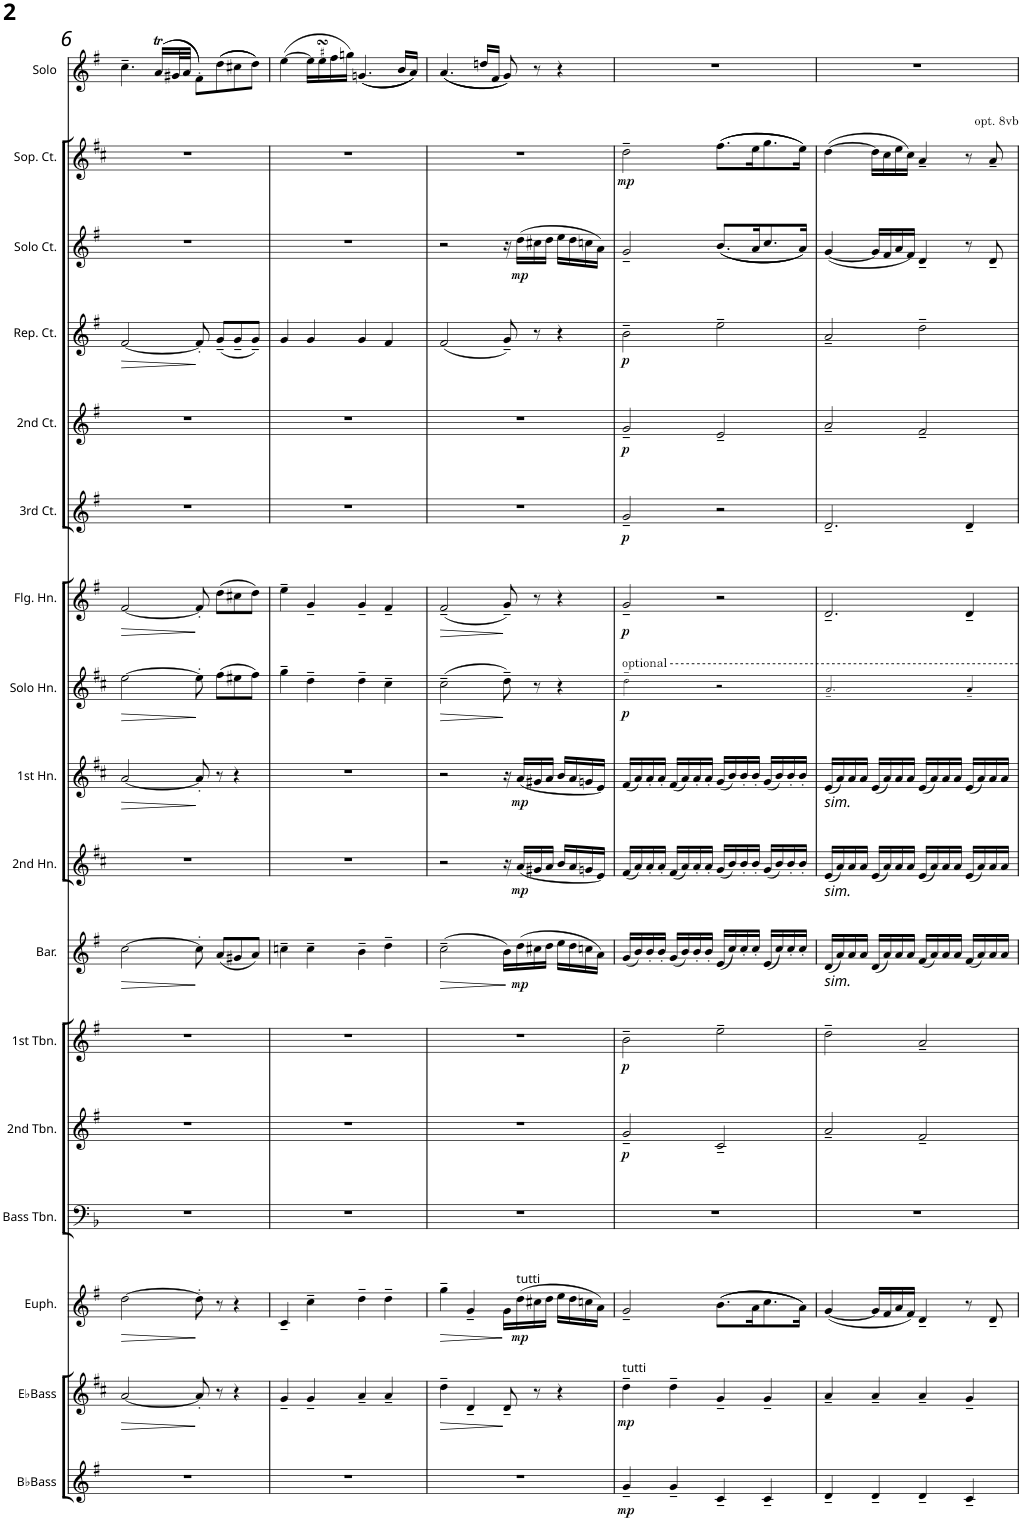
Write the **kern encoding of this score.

**kern	**dynam	**kern	**dynam	**kern	**dynam	**kern	**kern	**dynam	**kern	**dynam	**kern	**dynam	**kern	**dynam	**kern	**dynam	**kern	**dynam	**kern	**dynam	**kern	**dynam	**kern	**dynam	**kern	**dynam	**kern	**dynam	**kern	**dynam	**kern
*part17	*part17	*part16	*part16	*part15	*part15	*part14	*part13	*part13	*part12	*part12	*part11	*part11	*part10	*part10	*part9	*part9	*part8	*part8	*part7	*part7	*part6	*part6	*part5	*part5	*part4	*part4	*part3	*part3	*part2	*part2	*part1
*staff17	*staff17	*staff16	*staff16	*staff15	*staff15	*staff14	*staff13	*staff13	*staff12	*staff12	*staff11	*staff11	*staff10	*staff10	*staff9	*staff9	*staff8	*staff8	*staff7	*staff7	*staff6	*staff6	*staff5	*staff5	*staff4	*staff4	*staff3	*staff3	*staff2	*staff2	*staff1
*I"BbBass	*	*I"EbBass	*	*I"BbEuphonium	*	*I"Bass Trombone	*I"2nd BbTrombone	*	*I"1st BbTrombone	*	*I"BbBaritone	*	*I"2nd EbHorn	*	*I"1st EbHorn	*	*I"Solo EbHorn	*	*I"BbFlugelhorn	*	*I"3rd BbCornet	*	*I"2nd BbCornet	*	*I"BbRepiano Cornet	*	*I"BbSolo Cornet	*	*I"EbSoprano Cornet	*	*I"Soloist in Bb
*I'BbBass	*	*I'EbBass	*	*	*	*I'Bass Tbn.	*I'2nd Tbn.	*	*I'1st Tbn.	*	*I'Bar.	*	*I'2nd Hn.	*	*I'1st Hn.	*	*I'Solo Hn.	*	*	*	*I'3rd Ct.	*	*I'2nd Ct.	*	*	*	*	*	*	*	*I'Solo
!!LO:PB:g=z
*clefG2	*	*clefG2	*	*clefG2	*	*clefF4	*clefG2	*	*clefG2	*	*clefG2	*	*clefG2	*	*clefG2	*	*clefG2	*	*clefG2	*	*clefG2	*	*clefG2	*	*clefG2	*	*clefG2	*	*clefG2	*	*clefG2
*Trd15c26	*	*Trd12c21	*	*Trd8c14	*	*	*Trd8c14	*	*Trd8c14	*	*Trd4c7	*	*Trd4c7	*	*Trd4c7	*	*Trd4c7	*	*Trd1c2	*	*Trd1c2	*	*Trd1c2	*	*Trd1c2	*	*Trd1c2	*	*Trd1c2	*	*Trd1c2
*k[f#]	*	*k[f#c#]	*	*k[f#]	*	*k[b-]	*k[f#]	*	*k[f#]	*	*k[f#]	*	*k[f#c#]	*	*k[f#c#]	*	*k[f#c#]	*	*k[f#]	*	*k[f#]	*	*k[f#]	*	*k[f#]	*	*k[f#]	*	*k[f#c#]	*	*k[f#]
*M2/2	*	*M2/2	*	*M2/2	*	*M2/2	*M2/2	*	*M2/2	*	*M2/2	*	*M2/2	*	*M2/2	*	*M2/2	*	*M2/2	*	*M2/2	*	*M2/2	*	*M2/2	*	*M2/2	*	*M2/2	*	*M2/2
*met(c|)	*	*met(c|)	*	*met(c|)	*	*met(c|)	*met(c|)	*	*met(c|)	*	*met(c|)	*	*met(c|)	*	*met(c|)	*	*met(c|)	*	*met(c|)	*	*met(c|)	*	*met(c|)	*	*met(c|)	*	*met(c|)	*	*met(c|)	*	*met(c|)
=6	=6	=6	=6	=6	=6	=6	=6	=6	=6	=6	=6	=6	=6	=6	=6	=6	=6	=6	=6	=6	=6	=6	=6	=6	=6	=6	=6	=6	=6	=6	=6
!	!	!	!LO:HP:b	!	!LO:HP:b	!	!	!	!	!	!	!LO:HP:b	!	!	!	!LO:HP:b	!	!LO:HP:b	!	!LO:HP:b	!	!	!	!	!	!LO:HP:b	!	!	!	!	!
1r	.	[2a/	>	[2dd\	>	1r	1r	.	1r	.	[2cc\	>	1r	.	[2a/	>	[2ee\	>	[2f#/	>	1r	.	1r	.	[2f#/	>	1r	.	1r	.	4.cc~\
.	.	.	.	.	.	.	.	.	.	.	.	.	.	.	.	.	.	.	.	.	.	.	.	.	.	.	.	.	.	.	((16aT/LL
.	.	.	.	.	.	.	.	.	.	.	.	.	.	.	.	.	.	.	.	.	.	.	.	.	.	.	.	.	.	.	32g#X/L
.	.	.	.	.	.	.	.	.	.	.	.	.	.	.	.	.	.	.	.	.	.	.	.	.	.	.	.	.	.	.	32a/JJJ
.	.	8a'/]	]	8dd'\]	]	.	.	.	.	.	8cc'\]	]	.	.	8a'/]	]	8ee'\]	]	8f#'/]	]	.	.	.	.	8f#'/]	]	.	.	.	.	8f#'>\L))
.	.	8r	.	8r	.	.	.	.	.	.	(8a/L	.	.	.	8r	.	(8ff#\L	.	(8dd\L	.	.	.	.	.	(8g~/L	.	.	.	.	.	((8dd\
.	.	4r	.	4r	.	.	.	.	.	.	8g#X/	.	.	.	4r	.	8ee#X\	.	8cc#X\	.	.	.	.	.	8g~/	.	.	.	.	.	8cc#X\
.	.	.	.	.	.	.	.	.	.	.	8a/J)	.	.	.	.	.	8ff#\J)	.	8dd\J)	.	.	.	.	.	8g~/J)	.	.	.	.	.	8dd\J))
=7	=7	=7	=7	=7	=7	=7	=7	=7	=7	=7	=7	=7	=7	=7	=7	=7	=7	=7	=7	=7	=7	=7	=7	=7	=7	=7	=7	=7	=7	=7	=7
1r	.	4g~/	.	4c~/	.	1r	1r	.	1r	.	4ccn~\	.	1r	.	1r	.	4gg~\	.	4ee~\	.	1r	.	1r	.	4g/	.	1r	.	1r	.	([4ee\
.	.	4g~/	.	4cc~\	.	.	.	.	.	.	4cc~\	.	.	.	.	.	4dd~\	.	4g~/	.	.	.	.	.	4g/	.	.	.	.	.	16ee\LL]
!	!	!	!	!	!	!	!	!	!	!	!	!	!	!	!	!	!	!	!	!	!	!	!	!	!	!	!	!	!	!	!LO:TURN:lacc=#
.	.	.	.	.	.	.	.	.	.	.	.	.	.	.	.	.	.	.	.	.	.	.	.	.	.	.	.	.	.	.	16eesSss\
.	.	.	.	.	.	.	.	.	.	.	.	.	.	.	.	.	.	.	.	.	.	.	.	.	.	.	.	.	.	.	16ff#\
.	.	.	.	.	.	.	.	.	.	.	.	.	.	.	.	.	.	.	.	.	.	.	.	.	.	.	.	.	.	.	16ggn\JJ)
.	.	4a~/	.	4dd~\	.	.	.	.	.	.	4b~\	.	.	.	.	.	4dd~\	.	4g~/	.	.	.	.	.	4g/	.	.	.	.	.	((4.gn/
.	.	4a~/	.	4dd~\	.	.	.	.	.	.	4dd~\	.	.	.	.	.	4cc#~\	.	4f#~/	.	.	.	.	.	4f#/	.	.	.	.	.	.
.	.	.	.	.	.	.	.	.	.	.	.	.	.	.	.	.	.	.	.	.	.	.	.	.	.	.	.	.	.	.	16b/LL
.	.	.	.	.	.	.	.	.	.	.	.	.	.	.	.	.	.	.	.	.	.	.	.	.	.	.	.	.	.	.	16a/JJ))
=8	=8	=8	=8	=8	=8	=8	=8	=8	=8	=8	=8	=8	=8	=8	=8	=8	=8	=8	=8	=8	=8	=8	=8	=8	=8	=8	=8	=8	=8	=8	=8
!	!	!	!LO:HP:b	!	!LO:HP:b	!	!	!	!	!	!	!LO:HP:b	!	!	!	!	!	!LO:HP:b	!	!LO:HP:b	!	!	!	!	!	!	!	!	!	!	!
1r	.	4dd~\	>	4gg~\	>	1r	1r	.	1r	.	(2cc~\	>	2r	.	2r	.	(2cc#~\	>	(2f#~/	>	1r	.	1r	.	(2f#/	.	2r	.	1r	.	((4.a/
.	.	4d~/	.	4g~/	.	.	.	.	.	.	.	.	.	.	.	.	.	.	.	.	.	.	.	.	.	.	.	.	.	.	.
.	.	.	.	.	.	.	.	.	.	.	.	.	.	.	.	.	.	.	.	.	.	.	.	.	.	.	.	.	.	.	16ddn/LL
.	.	.	.	.	.	.	.	.	.	.	.	.	.	.	.	.	.	.	.	.	.	.	.	.	.	.	.	.	.	.	16f#/JJ
.	.	8d~/	]	16g\LL	]	.	.	.	.	.	16b\LL)	.	16r	.	16r	.	8dd~\)	]	8g~/)	]	.	.	.	.	8g~/)	.	16r	.	.	.	8g/))
!	!	!	!	!LO:TX:a:t=tutti	!	!	!	!	!	!	!	!	!	!	!	!	!	!	!	!	!	!	!	!	!	!	!	!	!	!	!
!	!	!	!	!	!LO:DY:b	!	!	!	!	!	!	!LO:DY:n=1:b	!	!LO:DY:b	!	!LO:DY:b	!	!	!	!	!	!	!	!	!	!	!	!LO:DY:b	!	!	!
.	.	.	.	(16dd\	mp	.	.	.	.	.	(16dd\	] mp	(16a/LL	mp	(16a/LL	mp	.	.	.	.	.	.	.	.	.	.	(16dd\LL	mp	.	.	.
.	.	8r	.	16cc#X\	.	.	.	.	.	.	16cc#X\	.	16g#X/	.	16g#X/	.	8r	.	8r	.	.	.	.	.	8r	.	16cc#X\	.	.	.	8r
.	.	.	.	16dd\JJ	.	.	.	.	.	.	16dd\JJ	.	16a/JJ	.	16a/JJ	.	.	.	.	.	.	.	.	.	.	.	16dd\JJ	.	.	.	.
.	.	4r	.	16ee\LL	.	.	.	.	.	.	16ee\LL	.	16b/LL	.	16b/LL	.	4r	.	4r	.	.	.	.	.	4r	.	16ee\LL	.	.	.	4r
.	.	.	.	16dd\	.	.	.	.	.	.	16dd\	.	16a/	.	16a/	.	.	.	.	.	.	.	.	.	.	.	16dd\	.	.	.	.
.	.	.	.	16ccn\	.	.	.	.	.	.	16ccn\	.	16gn/	.	16gn/	.	.	.	.	.	.	.	.	.	.	.	16ccn\	.	.	.	.
.	.	.	.	16a\JJ)	.	.	.	.	.	.	16a\JJ)	.	16e/JJ)	.	16e/JJ)	.	.	.	.	.	.	.	.	.	.	.	16a\JJ)	.	.	.	.
=9	=9	=9	=9	=9	=9	=9	=9	=9	=9	=9	=9	=9	=9	=9	=9	=9	=9	=9	=9	=9	=9	=9	=9	=9	=9	=9	=9	=9	=9	=9	=9
!	!	!	!	!	!	!	!	!	!	!	!	!	!	!	!	!	!LO:TX:a:t=optional	!	!	!	!	!	!	!	!	!	!	!	!	!	!
!	!	!LO:TX:a:t=tutti	!	!	!	!	!	!	!	!	!	!	!	!	!	!	!	!	!	!	!	!	!	!	!	!	!	!	!	!	!
!	!LO:DY:b	!	!LO:DY:b	!	!	!	!	!LO:DY:b	!	!LO:DY:b	!	!	!	!	!	!	!	!LO:DY:b	!	!LO:DY:b	!	!LO:DY:b	!	!LO:DY:b	!	!LO:DY:b	!	!	!	!LO:DY:b	!
4g~/	mp	4dd~\	mp	2g~/	.	1r	2g~/	p	2b~\	p	(16g/LL	.	(16f#/LL	.	(16f#/LL	.	2dd~!\	p	2g~/	p	2g~/	p	2g~/	p	2b~\	p	2g~/	.	2dd~\	mp	1r
.	.	.	.	.	.	.	.	.	.	.	16b/)	.	16a/)	.	16a/)	.	.	.	.	.	.	.	.	.	.	.	.	.	.	.	.
.	.	.	.	.	.	.	.	.	.	.	16b'/	.	16a'/	.	16a'/	.	.	.	.	.	.	.	.	.	.	.	.	.	.	.	.
.	.	.	.	.	.	.	.	.	.	.	16b'/JJ	.	16a'/JJ	.	16a'/JJ	.	.	.	.	.	.	.	.	.	.	.	.	.	.	.	.
4g~/	.	4dd~\	.	.	.	.	.	.	.	.	(16g/LL	.	(16f#/LL	.	(16f#/LL	.	.	.	.	.	.	.	.	.	.	.	.	.	.	.	.
.	.	.	.	.	.	.	.	.	.	.	16b/)	.	16a/)	.	16a/)	.	.	.	.	.	.	.	.	.	.	.	.	.	.	.	.
.	.	.	.	.	.	.	.	.	.	.	16b'/	.	16a'/	.	16a'/	.	.	.	.	.	.	.	.	.	.	.	.	.	.	.	.
.	.	.	.	.	.	.	.	.	.	.	16b'/JJ	.	16a'/JJ	.	16a'/JJ	.	.	.	.	.	.	.	.	.	.	.	.	.	.	.	.
4c~/	.	4g~/	.	((8.b\L	.	.	2c~/	.	2ee~\	.	(16e/LL	.	(16g/LL	.	(16g/LL	.	2r	.	2r	.	2r	.	2e~/	.	2ee~\	.	((8.b/L	.	((8.ff#\L	.	.
.	.	.	.	.	.	.	.	.	.	.	16cc/)	.	16b/)	.	16b/)	.	.	.	.	.	.	.	.	.	.	.	.	.	.	.	.
.	.	.	.	.	.	.	.	.	.	.	16cc'/	.	16b'/	.	16b'/	.	.	.	.	.	.	.	.	.	.	.	.	.	.	.	.
.	.	.	.	16a\K	.	.	.	.	.	.	16cc'/JJ	.	16b'/JJ	.	16b'/JJ	.	.	.	.	.	.	.	.	.	.	.	16a/K	.	16ee\K	.	.
4c~/	.	4g~/	.	8.cc\	.	.	.	.	.	.	(16e/LL	.	(16g/LL	.	(16g/LL	.	.	.	.	.	.	.	.	.	.	.	8.cc/	.	8.gg\	.	.
.	.	.	.	.	.	.	.	.	.	.	16cc/)	.	16b/)	.	16b/)	.	.	.	.	.	.	.	.	.	.	.	.	.	.	.	.
.	.	.	.	.	.	.	.	.	.	.	16cc'/	.	16b'/	.	16b'/	.	.	.	.	.	.	.	.	.	.	.	.	.	.	.	.
.	.	.	.	16a\Jk))	.	.	.	.	.	.	16cc'/JJ	.	16b'/JJ	.	16b'/JJ	.	.	.	.	.	.	.	.	.	.	.	16a/Jk))	.	16ee\Jk))	.	.
=10	=10	=10	=10	=10	=10	=10	=10	=10	=10	=10	=10	=10	=10	=10	=10	=10	=10	=10	=10	=10	=10	=10	=10	=10	=10	=10	=10	=10	=10	=10	=10
!	!	!	!	!	!	!	!	!	!	!	!	!	!	!	!LO:TX:b:i:t=sim.	!	!	!	!	!	!	!	!	!	!	!	!	!	!	!	!
!	!	!	!	!	!	!	!	!	!	!	!	!	!LO:TX:b:i:t=sim.	!	!	!	!	!	!	!	!	!	!	!	!	!	!	!	!	!	!
!	!	!	!	!	!	!	!	!	!	!	!LO:TX:b:i:t=sim.	!	!	!	!	!	!	!	!	!	!	!	!	!	!	!	!	!	!	!	!
*	*	*	*	*	*	*	*	*	*	*	*	*	*	*	*	*	*	*	*	*	*	*	*	*	*	*	*	*	*^	*	*
4d~/	.	4a~/	.	([4g/	.	1r	2a~/	.	2dd~\	.	(16d/LL	.	(16e/LL	.	(16e/LL	.	2.a~!/	.	2.d~/	.	2.d~/	.	2a~/	.	2a~/	.	([4g/	.	([4dd\	2ryy	.	1r
.	.	.	.	.	.	.	.	.	.	.	16a/)	.	16a/)	.	16a/)	.	.	.	.	.	.	.	.	.	.	.	.	.	.	.	.	.
.	.	.	.	.	.	.	.	.	.	.	16a/	.	16a/	.	16a/	.	.	.	.	.	.	.	.	.	.	.	.	.	.	.	.	.
.	.	.	.	.	.	.	.	.	.	.	16a/JJ	.	16a/JJ	.	16a/JJ	.	.	.	.	.	.	.	.	.	.	.	.	.	.	.	.	.
4d~/	.	4a~/	.	16g/LL]	.	.	.	.	.	.	(16d/LL	.	(16e/LL	.	(16e/LL	.	.	.	.	.	.	.	.	.	.	.	16g/LL]	.	16dd\LL]	.	.	.
.	.	.	.	16f#/	.	.	.	.	.	.	16a/)	.	16a/)	.	16a/)	.	.	.	.	.	.	.	.	.	.	.	16f#/	.	16cc#\	.	.	.
.	.	.	.	16a/	.	.	.	.	.	.	16a/	.	16a/	.	16a/	.	.	.	.	.	.	.	.	.	.	.	16a/	.	16ee\	.	.	.
.	.	.	.	16f#/JJ)	.	.	.	.	.	.	16a/JJ	.	16a/JJ	.	16a/JJ	.	.	.	.	.	.	.	.	.	.	.	16f#/JJ)	.	16cc#\JJ)	.	.	.
4d~/	.	4a~/	.	4d~/	.	.	2f#~/	.	2a~/	.	(16f#/LL	.	(16e/LL	.	(16e/LL	.	.	.	.	.	.	.	2f#~/	.	2dd~\	.	4d~/	.	4a~/	4ryy	.	.
.	.	.	.	.	.	.	.	.	.	.	16a/)	.	16a/)	.	16a/)	.	.	.	.	.	.	.	.	.	.	.	.	.	.	.	.	.
.	.	.	.	.	.	.	.	.	.	.	16a/	.	16a/	.	16a/	.	.	.	.	.	.	.	.	.	.	.	.	.	.	.	.	.
.	.	.	.	.	.	.	.	.	.	.	16a/JJ	.	16a/JJ	.	16a/JJ	.	.	.	.	.	.	.	.	.	.	.	.	.	.	.	.	.
4c~/	.	4g~/	.	8r	.	.	.	.	.	.	(16f#/LL	.	(16e/LL	.	(16e/LL	.	4a~!/	.	4d~/	.	4d~/	.	.	.	.	.	8r	.	8r	16ryy	.	.
!	!	!	!	!	!	!	!	!	!	!	!	!	!	!	!	!	!	!	!	!	!	!	!	!	!	!	!	!	!	!LO:TX:a:t=opt. 8vb	!	!
.	.	.	.	.	.	.	.	.	.	.	16a/)	.	16a/)	.	16a/)	.	.	.	.	.	.	.	.	.	.	.	.	.	.	8.ryy	.	.
.	.	.	.	8d~/	.	.	.	.	.	.	16a/	.	16a/	.	16a/	.	.	.	.	.	.	.	.	.	.	.	8d~/	.	8a~/	.	.	.
.	.	.	.	.	.	.	.	.	.	.	16a/JJ	.	16a/JJ	.	16a/JJ	.	.	.	.	.	.	.	.	.	.	.	.	.	.	.	.	.
*	*	*	*	*	*	*	*	*	*	*	*	*	*	*	*	*	*	*	*	*	*	*	*	*	*	*	*	*	*v	*v	*	*
=	=	=	=	=	=	=	=	=	=	=	=	=	=	=	=	=	=	=	=	=	=	=	=	=	=	=	=	=	=	=	=
*-	*-	*-	*-	*-	*-	*-	*-	*-	*-	*-	*-	*-	*-	*-	*-	*-	*-	*-	*-	*-	*-	*-	*-	*-	*-	*-	*-	*-	*-	*-	*-
